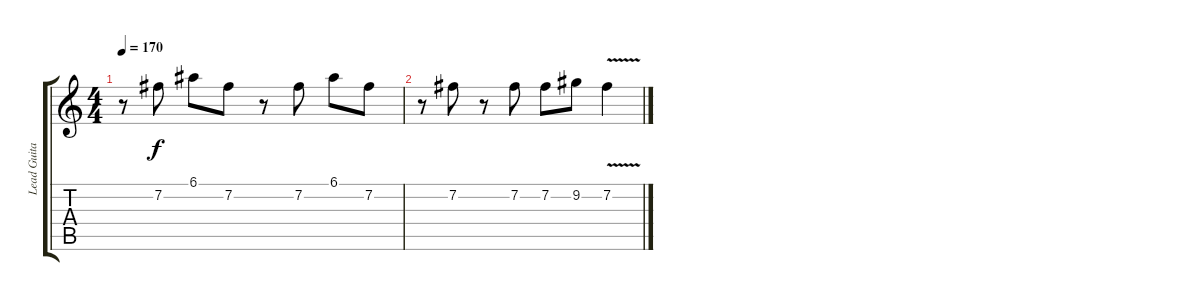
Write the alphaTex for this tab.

\track ("Lead Guitar" "Lead Guita") {instrument overdrivenguitar}
\staff {score tabs}
\tuning (E4 B3 G3 D3 A2 E2) {hide}
\ts (4 4)
\tempo 170
\clef g2
\ks c
r.8{dy f} 7.2.8 6.1.8 7.2.8 r.8 7.2.8 6.1.8 7.2.8 |
r.8 7.2.8 r.8 7.2.8 7.2.8 9.2.8 7.2{v}.4
